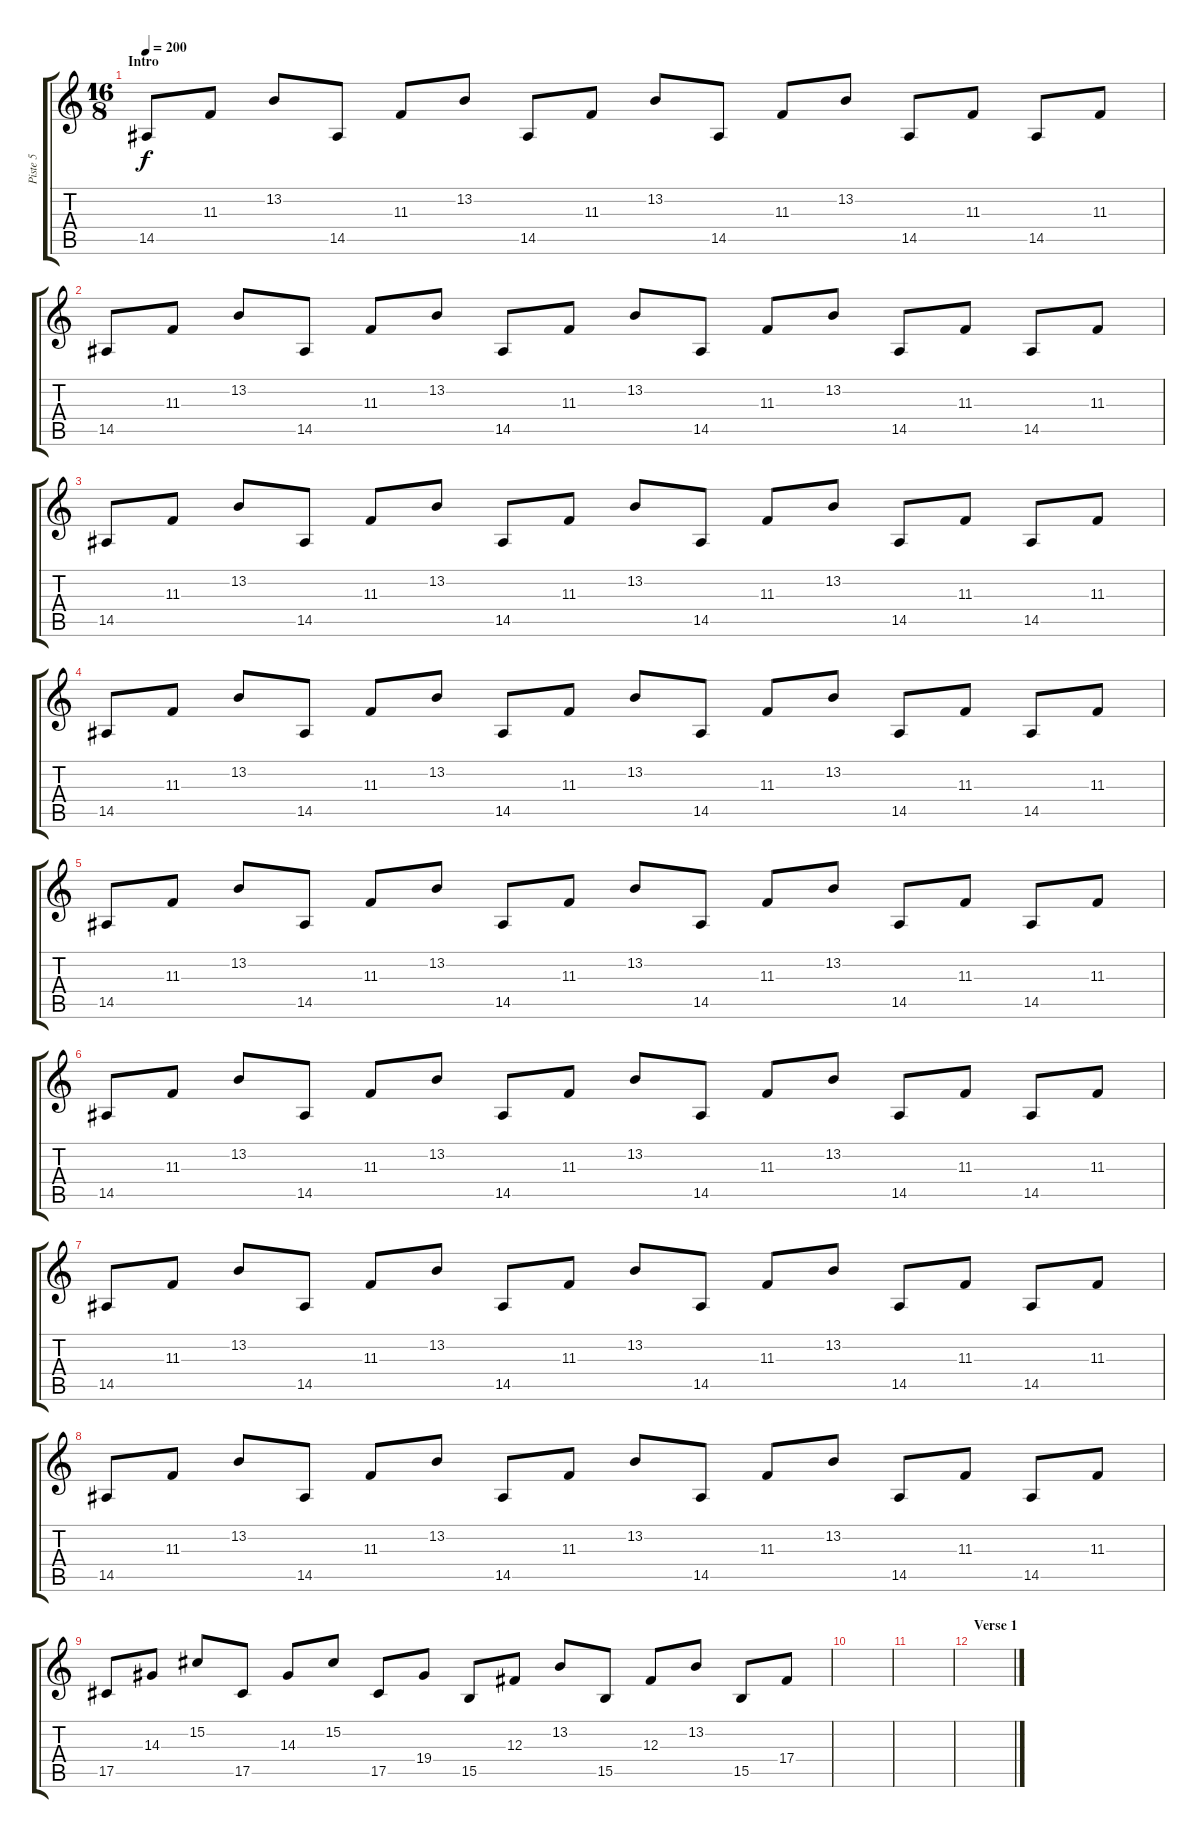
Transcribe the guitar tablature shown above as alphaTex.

\track ("Piste 5" "Piste 5") {instrument harpsichord}
\staff {score tabs}
\tuning (Eb4 Bb3 Gb3 Db3 Ab2 Eb2) {hide}
\ts (16 8)
\section ("" "Intro")
\tempo 200
\clef g2
\ks c
14.5.8{dy f instrument harpsichord} 11.3.8 13.2.8 14.5.8 11.3.8 13.2.8 14.5.8 11.3.8 13.2.8 14.5.8 11.3.8 13.2.8 14.5.8 11.3.8 14.5.8 11.3.8 |
14.5.8 11.3.8 13.2.8 14.5.8 11.3.8 13.2.8 14.5.8 11.3.8 13.2.8 14.5.8 11.3.8 13.2.8 14.5.8 11.3.8 14.5.8 11.3.8 |
14.5.8 11.3.8 13.2.8 14.5.8 11.3.8 13.2.8 14.5.8 11.3.8 13.2.8 14.5.8 11.3.8 13.2.8 14.5.8 11.3.8 14.5.8 11.3.8 |
14.5.8 11.3.8 13.2.8 14.5.8 11.3.8 13.2.8 14.5.8 11.3.8 13.2.8 14.5.8 11.3.8 13.2.8 14.5.8 11.3.8 14.5.8 11.3.8 |
14.5.8 11.3.8 13.2.8 14.5.8 11.3.8 13.2.8 14.5.8 11.3.8 13.2.8 14.5.8 11.3.8 13.2.8 14.5.8 11.3.8 14.5.8 11.3.8 |
14.5.8 11.3.8 13.2.8 14.5.8 11.3.8 13.2.8 14.5.8 11.3.8 13.2.8 14.5.8 11.3.8 13.2.8 14.5.8 11.3.8 14.5.8 11.3.8 |
14.5.8 11.3.8 13.2.8 14.5.8 11.3.8 13.2.8 14.5.8 11.3.8 13.2.8 14.5.8 11.3.8 13.2.8 14.5.8 11.3.8 14.5.8 11.3.8 |
14.5.8 11.3.8 13.2.8 14.5.8 11.3.8 13.2.8 14.5.8 11.3.8 13.2.8 14.5.8 11.3.8 13.2.8 14.5.8 11.3.8 14.5.8 11.3.8 |
17.5.8 14.3.8 15.2.8 17.5.8 14.3.8 15.2.8 17.5.8 19.4.8 15.5.8 12.3.8 13.2.8 15.5.8 12.3.8 13.2.8 15.5.8 17.4.8 |
|
|
\section ("" "Verse 1")
